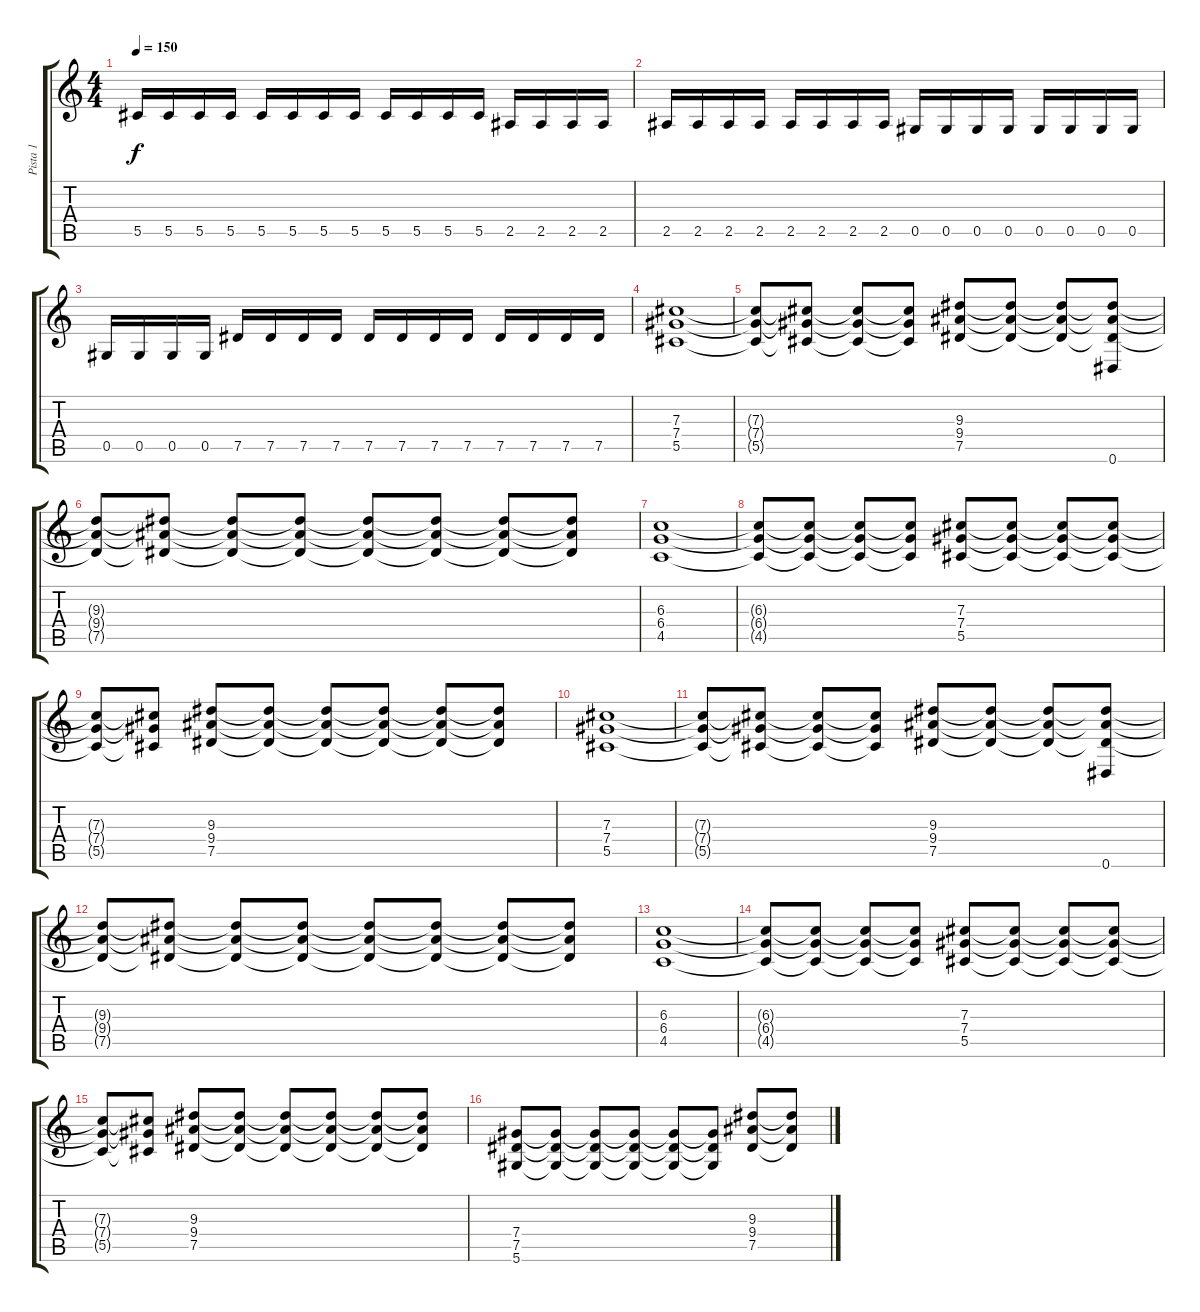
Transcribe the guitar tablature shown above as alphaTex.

\track ("Pista 1" "Pista 1") {instrument distortionguitar}
\staff {score tabs}
\tuning (Eb4 Bb3 Gb3 Db3 Ab2 Eb2) {hide}
\ts (4 4)
\tempo 150
\clef g2
\ks c
5.5.16{dy f} 5.5.16 5.5.16 5.5.16 5.5.16 5.5.16 5.5.16 5.5.16 5.5.16 5.5.16 5.5.16 5.5.16 2.5.16 2.5.16 2.5.16 2.5.16 |
2.5.16 2.5.16 2.5.16 2.5.16 2.5.16 2.5.16 2.5.16 2.5.16 0.5.16 0.5.16 0.5.16 0.5.16 0.5.16 0.5.16 0.5.16 0.5.16 |
0.5.16 0.5.16 0.5.16 0.5.16 7.5.16 7.5.16 7.5.16 7.5.16 7.5.16 7.5.16 7.5.16 7.5.16 7.5.16 7.5.16 7.5.16 7.5.16 |
(7.3 7.4 5.5).1 |
(7.3{t} 7.4{t} 5.5{t}).8 (7.3{t} 7.4{t} 5.5{t}).8 (7.3{t} 7.4{t} 5.5{t}).8 (7.3{t} 7.4{t} 5.5{t}).8 (9.3 9.4 7.5).8 (9.3{t} 9.4{t} 7.5{t}).8 (9.3{t} 9.4{t} 7.5{t}).8 (9.3{t} 9.4{t} 7.5{t} 0.6).8 |
(9.3{t} 9.4{t} 7.5{t}).8 (9.3{t} 9.4{t} 7.5{t}).8 (9.3{t} 9.4{t} 7.5{t}).8 (9.3{t} 9.4{t} 7.5{t}).8 (9.3{t} 9.4{t} 7.5{t}).8 (9.3{t} 9.4{t} 7.5{t}).8 (9.3{t} 9.4{t} 7.5{t}).8 (9.3{t} 9.4{t} 7.5{t}).8 |
(6.3 6.4 4.5).1 |
(6.3{t} 6.4{t} 4.5{t}).8 (6.3{t} 6.4{t} 4.5{t}).8 (6.3{t} 6.4{t} 4.5{t}).8 (6.3{t} 6.4{t} 4.5{t}).8 (7.3 7.4 5.5).8 (7.3{t} 7.4{t} 5.5{t}).8 (7.3{t} 7.4{t} 5.5{t}).8 (7.3{t} 7.4{t} 5.5{t}).8 |
(7.3{t} 7.4{t} 5.5{t}).8 (7.3{t} 7.4{t} 5.5{t}).8 (9.3 9.4 7.5).8 (9.3{t} 9.4{t} 7.5{t}).8 (9.3{t} 9.4{t} 7.5{t}).8 (9.3{t} 9.4{t} 7.5{t}).8 (9.3{t} 9.4{t} 7.5{t}).8 (9.3{t} 9.4{t} 7.5{t}).8 |
(7.3 7.4 5.5).1 |
(7.3{t} 7.4{t} 5.5{t}).8 (7.3{t} 7.4{t} 5.5{t}).8 (7.3{t} 7.4{t} 5.5{t}).8 (7.3{t} 7.4{t} 5.5{t}).8 (9.3 9.4 7.5).8 (9.3{t} 9.4{t} 7.5{t}).8 (9.3{t} 9.4{t} 7.5{t}).8 (9.3{t} 9.4{t} 7.5{t} 0.6).8 |
(9.3{t} 9.4{t} 7.5{t}).8 (9.3{t} 9.4{t} 7.5{t}).8 (9.3{t} 9.4{t} 7.5{t}).8 (9.3{t} 9.4{t} 7.5{t}).8 (9.3{t} 9.4{t} 7.5{t}).8 (9.3{t} 9.4{t} 7.5{t}).8 (9.3{t} 9.4{t} 7.5{t}).8 (9.3{t} 9.4{t} 7.5{t}).8 |
(6.3 6.4 4.5).1 |
(6.3{t} 6.4{t} 4.5{t}).8 (6.3{t} 6.4{t} 4.5{t}).8 (6.3{t} 6.4{t} 4.5{t}).8 (6.3{t} 6.4{t} 4.5{t}).8 (7.3 7.4 5.5).8 (7.3{t} 7.4{t} 5.5{t}).8 (7.3{t} 7.4{t} 5.5{t}).8 (7.3{t} 7.4{t} 5.5{t}).8 |
(7.3{t} 7.4{t} 5.5{t}).8 (7.3{t} 7.4{t} 5.5{t}).8 (9.3 9.4 7.5).8 (9.3{t} 9.4{t} 7.5{t}).8 (9.3{t} 9.4{t} 7.5{t}).8 (9.3{t} 9.4{t} 7.5{t}).8 (9.3{t} 9.4{t} 7.5{t}).8 (9.3{t} 9.4{t} 7.5{t}).8 |
(7.4 7.5 5.6).8 (7.4{t} 7.5{t} 5.6{t}).8 (7.4{t} 7.5{t} 5.6{t}).8 (7.4{t} 7.5{t} 5.6{t}).8 (7.4{t} 7.5{t} 5.6{t}).8 (7.4{t} 7.5{t} 5.6{t}).8 (9.3 9.4 7.5).8 (9.3{t} 9.4{t} 7.5{t}).8
